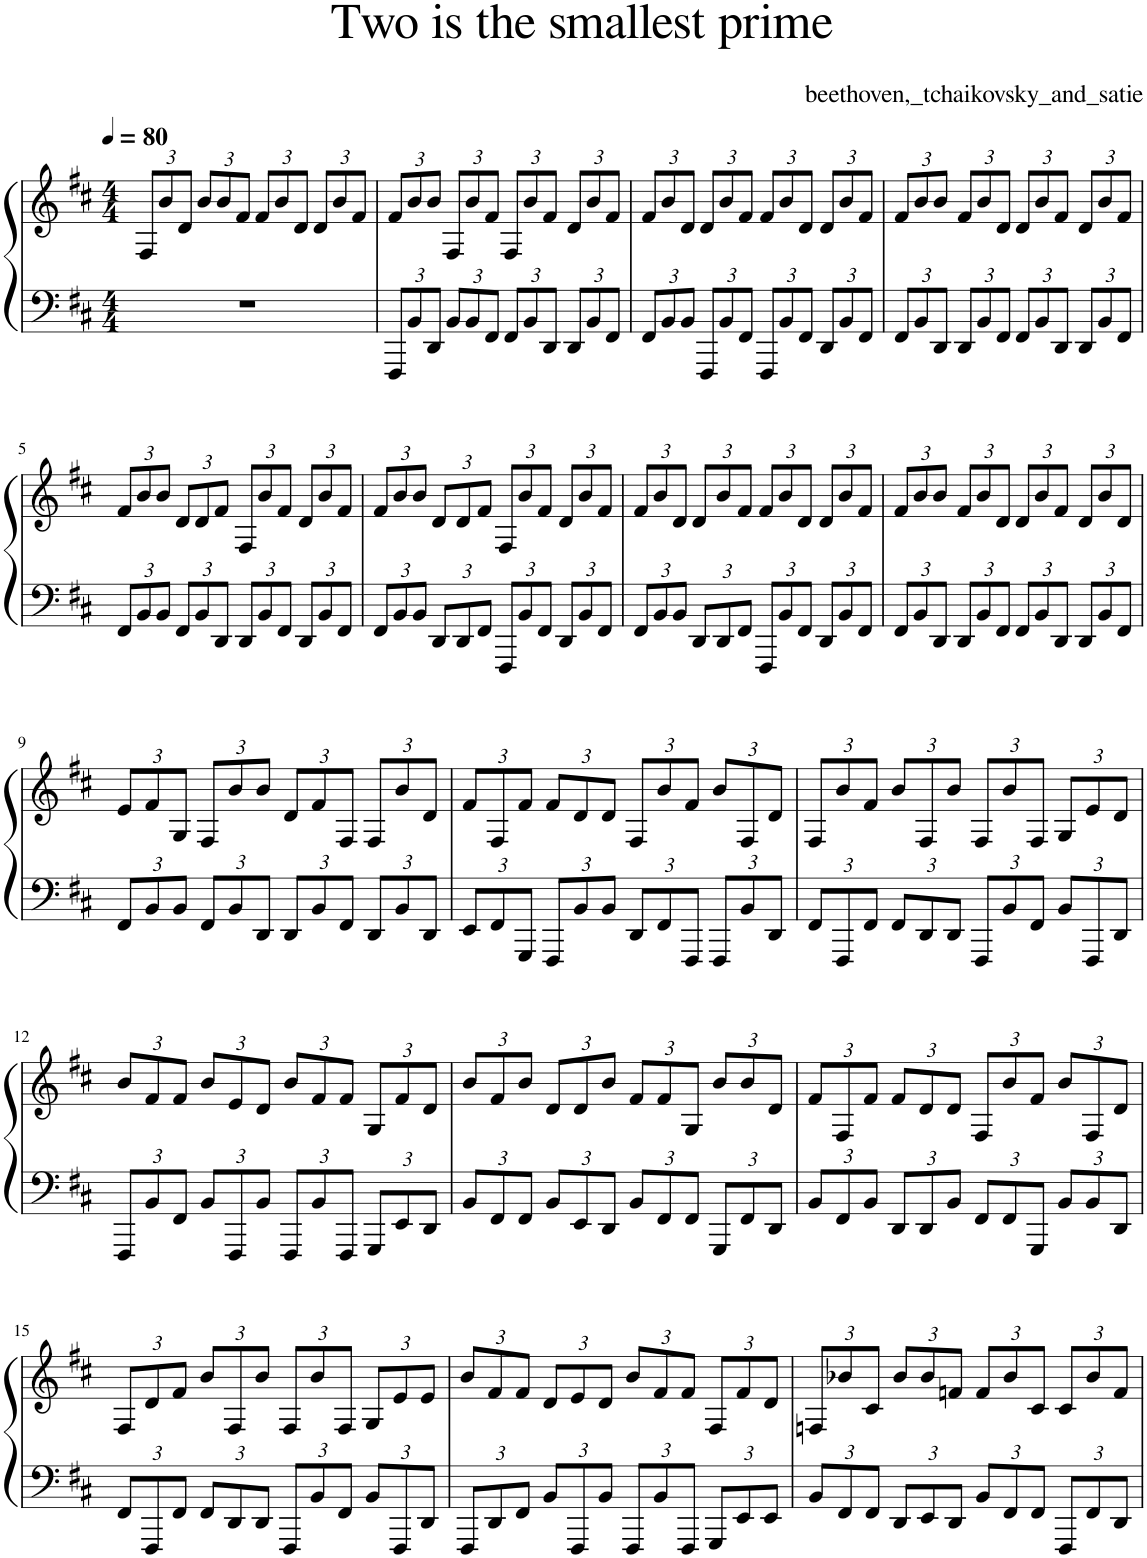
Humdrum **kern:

**kern	**kern
*part1	*part1
*staff2	*staff1
*I"Piano	*
*I'Pno.	*
*clefF4	*clefG2
*k[f#c#]	*k[f#c#]
*M4/4	*M4/4
*MM80	*MM80
*	*Xbrackettup
=1	=1
1r	12F#/L
.	12b/
.	12d/J
.	12b/L
.	12b/
.	12f#/J
.	12f#/L
.	12b/
.	12d/J
.	12d/L
.	12b/
.	12f#/J
=2	=2
*Xbrackettup	*
12FFF#/L	12f#/L
12BB/	12b/
12DD/J	12b/J
12BB/L	12F#/L
12BB/	12b/
12FF#/J	12f#/J
12FF#/L	12F#/L
12BB/	12b/
12DD/J	12f#/J
12DD/L	12d/L
12BB/	12b/
12FF#/J	12f#/J
=3	=3
12FF#/L	12f#/L
12BB/	12b/
12BB/J	12d/J
12FFF#/L	12d/L
12BB/	12b/
12FF#/J	12f#/J
12FFF#/L	12f#/L
12BB/	12b/
12FF#/J	12d/J
12DD/L	12d/L
12BB/	12b/
12FF#/J	12f#/J
=4	=4
12FF#/L	12f#/L
12BB/	12b/
12DD/J	12b/J
12DD/L	12f#/L
12BB/	12b/
12FF#/J	12d/J
12FF#/L	12d/L
12BB/	12b/
12DD/J	12f#/J
12DD/L	12d/L
12BB/	12b/
12FF#/J	12f#/J
!!LO:LB:g=z
=5	=5
12FF#/L	12f#/L
12BB/	12b/
12BB/J	12b/J
12FF#/L	12d/L
12BB/	12d/
12DD/J	12f#/J
12DD/L	12F#/L
12BB/	12b/
12FF#/J	12f#/J
12DD/L	12d/L
12BB/	12b/
12FF#/J	12f#/J
=6	=6
12FF#/L	12f#/L
12BB/	12b/
12BB/J	12b/J
12DD/L	12d/L
12DD/	12d/
12FF#/J	12f#/J
12FFF#/L	12F#/L
12BB/	12b/
12FF#/J	12f#/J
12DD/L	12d/L
12BB/	12b/
12FF#/J	12f#/J
=7	=7
12FF#/L	12f#/L
12BB/	12b/
12BB/J	12d/J
12DD/L	12d/L
12DD/	12b/
12FF#/J	12f#/J
12FFF#/L	12f#/L
12BB/	12b/
12FF#/J	12d/J
12DD/L	12d/L
12BB/	12b/
12FF#/J	12f#/J
=8	=8
12FF#/L	12f#/L
12BB/	12b/
12DD/J	12b/J
12DD/L	12f#/L
12BB/	12b/
12FF#/J	12d/J
12FF#/L	12d/L
12BB/	12b/
12DD/J	12f#/J
12DD/L	12d/L
12BB/	12b/
12FF#/J	12d/J
!!LO:LB:g=z
=9	=9
12FF#/L	12e/L
12BB/	12f#/
12BB/J	12G/J
12FF#/L	12F#/L
12BB/	12b/
12DD/J	12b/J
12DD/L	12d/L
12BB/	12f#/
12FF#/J	12F#/J
12DD/L	12F#/L
12BB/	12b/
12DD/J	12d/J
=10	=10
12EE/L	12f#/L
12FF#/	12F#/
12GGG/J	12f#/J
12FFF#/L	12f#/L
12BB/	12d/
12BB/J	12d/J
12DD/L	12F#/L
12FF#/	12b/
12FFF#/J	12f#/J
12FFF#/L	12b/L
12BB/	12F#/
12DD/J	12d/J
=11	=11
12FF#/L	12F#/L
12FFF#/	12b/
12FF#/J	12f#/J
12FF#/L	12b/L
12DD/	12F#/
12DD/J	12b/J
12FFF#/L	12F#/L
12BB/	12b/
12FF#/J	12F#/J
12BB/L	12G/L
12FFF#/	12e/
12DD/J	12d/J
!!LO:LB:g=z
=12	=12
12FFF#/L	12b/L
12BB/	12f#/
12FF#/J	12f#/J
12BB/L	12b/L
12FFF#/	12e/
12BB/J	12d/J
12FFF#/L	12b/L
12BB/	12f#/
12FFF#/J	12f#/J
12GGG/L	12G/L
12EE/	12f#/
12DD/J	12d/J
=13	=13
12BB/L	12b/L
12FF#/	12f#/
12FF#/J	12b/J
12BB/L	12d/L
12EE/	12d/
12DD/J	12b/J
12BB/L	12f#/L
12FF#/	12f#/
12FF#/J	12G/J
12GGG/L	12b/L
12FF#/	12b/
12DD/J	12d/J
=14	=14
12BB/L	12f#/L
12FF#/	12F#/
12BB/J	12f#/J
12DD/L	12f#/L
12DD/	12d/
12BB/J	12d/J
12FF#/L	12F#/L
12FF#/	12b/
12GGG/J	12f#/J
12BB/L	12b/L
12BB/	12F#/
12DD/J	12d/J
!!LO:LB:g=z
=15	=15
12FF#/L	12F#/L
12FFF#/	12d/
12FF#/J	12f#/J
12FF#/L	12b/L
12DD/	12F#/
12DD/J	12b/J
12FFF#/L	12F#/L
12BB/	12b/
12FF#/J	12F#/J
12BB/L	12G/L
12FFF#/	12e/
12DD/J	12e/J
=16	=16
12FFF#/L	12b/L
12DD/	12f#/
12FF#/J	12f#/J
12BB/L	12d/L
12FFF#/	12e/
12BB/J	12d/J
12FFF#/L	12b/L
12BB/	12f#/
12FFF#/J	12f#/J
12GGG/L	12F#/L
12EE/	12f#/
12EE/J	12d/J
=17	=17
12BB/L	12Fn/L
12FF#/	12b-X/
12FF#/J	12c#/J
12DD/L	12b-/L
12EE/	12b-/
12DD/J	12fn/J
12BB/L	12f/L
12FF#/	12b-/
12FF#/J	12c#/J
12FFF#/L	12c#/L
12FF#/	12b-/
12DD/J	12f/J
=	=
*-	*-
